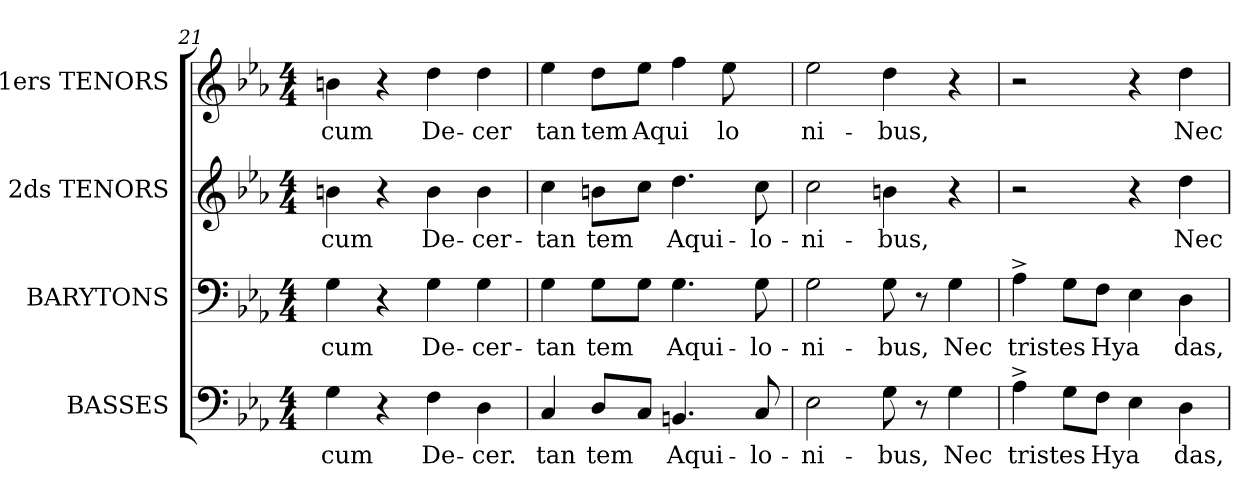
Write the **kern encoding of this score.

**kern	**text	**kern	**text	**kern	**text	**kern	**text
*part4	*part4	*part3	*part3	*part2	*part2	*part1	*part1
*staff4	*staff4	*staff3	*staff3	*staff2	*staff2	*staff1	*staff1
*I"BASSES	*	*I"BARYTONS	*	*I"2ds TENORS	*	*I"1ers TENORS	*
*I'BAS.	*	*I'BAR.	*	*	*	*	*
*clefF4	*	*clefF4	*	*clefG2	*	*clefG2	*
*k[b-e-a-]	*	*k[b-e-a-]	*	*k[b-e-a-]	*	*k[b-e-a-]	*
*M4/4	*	*M4/4	*	*M4/4	*	*M4/4	*
=21	=21	=21	=21	=21	=21	=21	=21
4Gi\	cum	4Gi\	cum	4bni\	cum	4bni\	cum
4r	.	4r	.	4r	.	4r	.
4Fi\	De-	4Gi\	De-	4bi\	De-	4ddi\	De-
4Di\	cer.	4Gi\	cer-	4bi\	cer-	4ddi\	cer
!!LO:LB:g=z
=22	=22	=22	=22	=22	=22	=22	=22
4Ci/	tan	4Gi\	tan	4cci\	tan	4ee-i\	tan
8Di/L	tem	8Gi\L	tem	8bni\L	tem	8ddi\L	tem
8Ci/J	.	8Gi\J	.	8cci\J	.	8ee-i\J	Aqui
4.BBni/	Aqui-	4.Gi\	Aqui-	4.ddi\	Aqui-	4ffi\	--
.	.	.	.	.	.	8ee-i\	lo
8Ci/	lo-	8Gi\	lo-	8cci\	lo-	8ryy	.
=23	=23	=23	=23	=23	=23	=23	=23
2E-i\	ni-	2Gi\	ni-	2cci\	ni-	2ee-i\	ni-
8Gi\	bus,	8Gi\	bus,	4bni\	bus,	4ddi\	bus,
8r	.	8r	.	.	.	.	.
4Gi\	Nec	4Gi\	Nec	4r	.	4r	.
=24	=24	=24	=24	=24	=24	=24	=24
4A-^>i\	tristes	4A-^>i\	tristes	2r	.	2r	.
8Gi\L	.	8Gi\L	.	.	.	.	.
8Fi\J	Hya	8Fi\J	Hya	.	.	.	.
4E-i\	--	4E-i\	--	4r	.	4r	.
4Di\	das,	4Di\	das,	4ddi\	Nec	4ddi\	Nec
=	=	=	=	=	=	=	=
*-	*-	*-	*-	*-	*-	*-	*-
